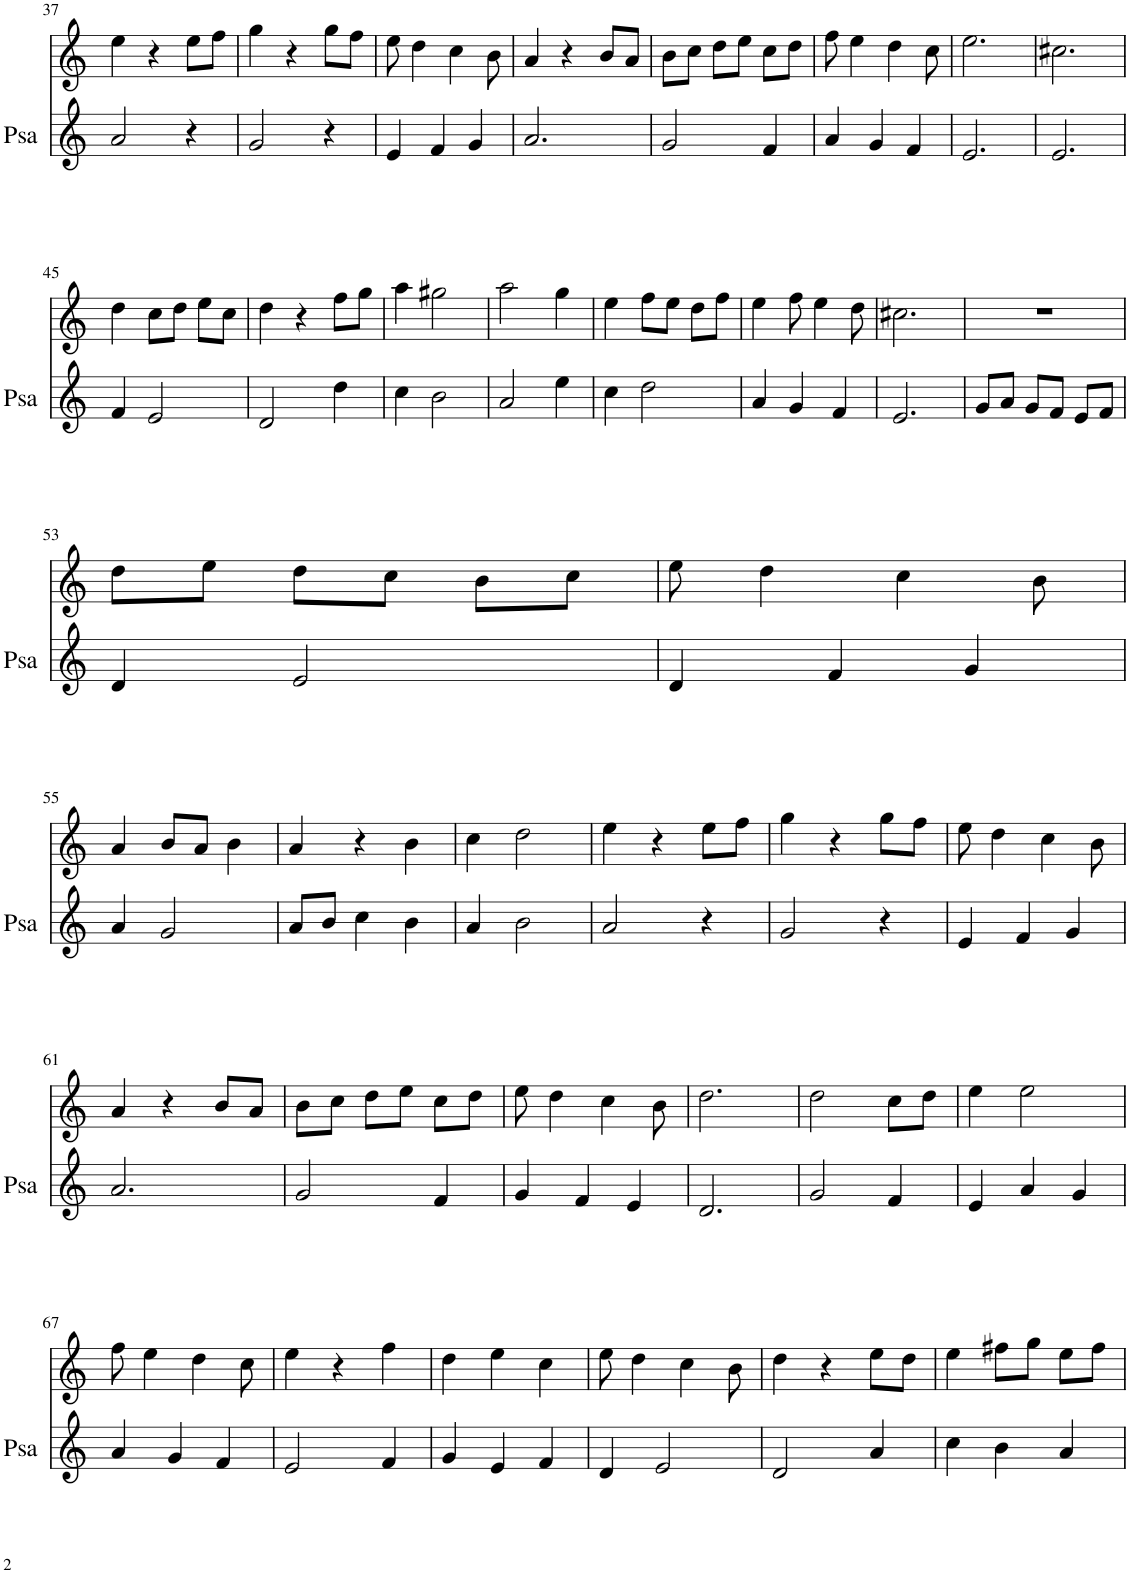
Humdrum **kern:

**kern	**kern
*part2	*part1
*staff2	*staff1
*I"Psartely	*I"Melody
*I'Psa	*
!!LO:PB:g=z
*clefG2	*clefG2
*k[]	*k[]
*M3/4	*M3/4
=37	=37
2a/	4ee\
.	4r
4r	8ee\L
.	8ff\J
=38	=38
2g/	4gg\
.	4r
4r	8gg\L
.	8ff\J
=39	=39
4e/	8ee\
.	4dd\
4f/	.
.	4cc\
4g/	.
.	8b\
=40	=40
2.a/	4a/
.	4r
.	8b/L
.	8a/J
=41	=41
2g/	8b\L
.	8cc\J
.	8dd\L
.	8ee\J
4f/	8cc\L
.	8dd\J
=42	=42
4a/	8ff\
.	4ee\
4g/	.
.	4dd\
4f/	.
.	8cc\
=43	=43
2.e/	2.ee\
=44	=44
2.e/	2.cc#X\
!!LO:LB:g=z
=45	=45
4f/	4dd\
2e/	8cc\L
.	8dd\J
.	8ee\L
.	8cc\J
=46	=46
2d/	4dd\
.	4r
4dd\	8ff\L
.	8gg\J
=47	=47
4cc\	4aa\
2b\	2gg#X\
=48	=48
2a/	2aa\
4ee\	4gg\
=49	=49
4cc\	4ee\
2dd\	8ff\L
.	8ee\J
.	8dd\L
.	8ff\J
=50	=50
4a/	4ee\
4g/	8ff\
.	4ee\
4f/	.
.	8dd\
=51	=51
2.e/	2.cc#X\
=52	=52
8g/L	2.r
8a/J	.
8g/L	.
8f/J	.
8e/L	.
8f/J	.
!!LO:LB:g=z
=53	=53
4d/	8dd\L
.	8ee\J
2e/	8dd\L
.	8cc\J
.	8b\L
.	8cc\J
=54	=54
4d/	8ee\
.	4dd\
4f/	.
.	4cc\
4g/	.
.	8b\
!!LO:LB:g=z
=55	=55
4a/	4a/
2g/	8b/L
.	8a/J
.	4b\
=56	=56
8a/L	4a/
8b/J	.
4cc\	4r
4b\	4b\
=57	=57
4a/	4cc\
2b\	2dd\
=58	=58
2a/	4ee\
.	4r
4r	8ee\L
.	8ff\J
=59	=59
2g/	4gg\
.	4r
4r	8gg\L
.	8ff\J
=60	=60
4e/	8ee\
.	4dd\
4f/	.
.	4cc\
4g/	.
.	8b\
!!LO:LB:g=z
=61	=61
2.a/	4a/
.	4r
.	8b/L
.	8a/J
=62	=62
2g/	8b\L
.	8cc\J
.	8dd\L
.	8ee\J
4f/	8cc\L
.	8dd\J
=63	=63
4g/	8ee\
.	4dd\
4f/	.
.	4cc\
4e/	.
.	8b\
=64	=64
2.d/	2.dd\
=65	=65
2g/	2dd\
4f/	8cc\L
.	8dd\J
=66	=66
4e/	4ee\
4a/	2ee\
4g/	.
!!LO:LB:g=z
=67	=67
4a/	8ff\
.	4ee\
4g/	.
.	4dd\
4f/	.
.	8cc\
=68	=68
2e/	4ee\
.	4r
4f/	4ff\
=69	=69
4g/	4dd\
4e/	4ee\
4f/	4cc\
=70	=70
4d/	8ee\
.	4dd\
2e/	.
.	4cc\
.	8b\
=71	=71
2d/	4dd\
.	4r
4a/	8ee\L
.	8dd\J
=72	=72
4cc\	4ee\
4b\	8ff#X\L
.	8gg\J
4a/	8ee\L
.	8ff#\J
=	=
*-	*-
